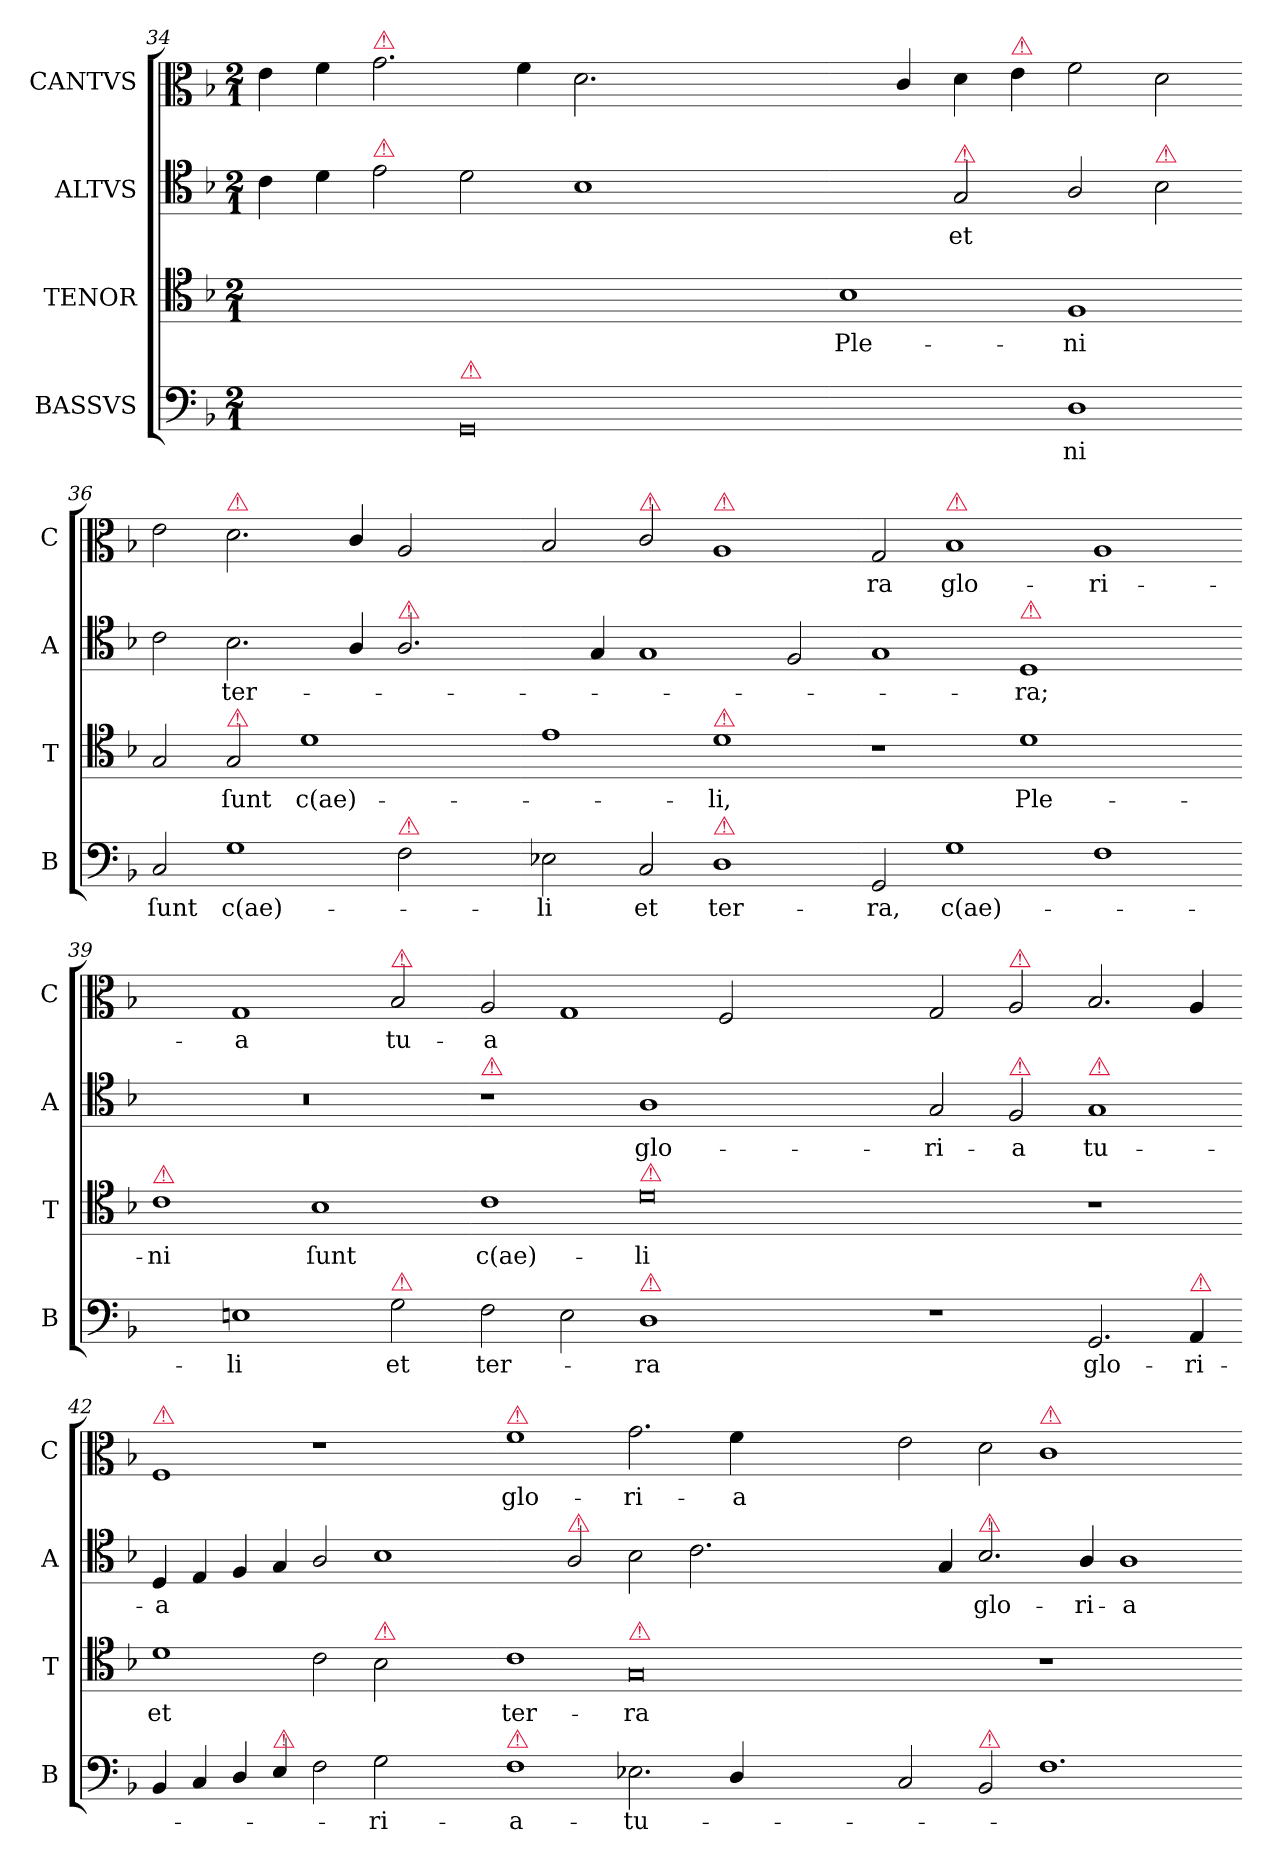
**kern	**text	**kern	**text	**kern	**text	**kern	**text
*part4	*part4	*part3	*part3	*part2	*part2	*part1	*part1
*staff4	*staff4	*staff3	*staff3	*staff2	*staff2	*staff1	*staff1
*I"BASSVS	*	*I"TENOR	*	*I"ALTVS	*	*I"CANTVS	*
*I'B	*	*I'T	*	*I'A	*	*I'C	*
*clefF4	*	*clefC4	*	*clefC4	*	*clefC3	*
*k[b-]	*	*k[b-]	*	*k[b-]	*	*k[b-]	*
*F:	*	*F:	*	*F:	*	*F:	*
*M2/1	*	*M2/1	*	*M2/1	*	*M2/1	*
=34	=34	=34	=34	=34	=34	=34	=34
1ryy	.	0.ryy	.	4c\	.	4e\	.
.	.	.	.	4d\	.	4f\	.
!	!	!	!	!	!	!LO:TX:a:color=crimson:t=⚠	!
!	!	!	!	!LO:TX:a:color=crimson:t=⚠	!	!	!
.	.	.	.	2e\	.	2.g\	.
!LO:TX:a:color=crimson:t=⚠	!	!	!	!	!	!	!
0GG/	.	.	.	2d\	.	.	.
.	.	.	.	.	.	4f\	.
.	.	.	.	1B-\	.	2.d\	.
.	.	.	.	.	.	2.ryy	.
.	.	.	.	2ryy	.	.	.
=35-	=35-	=35-	=35-	=35-	=35-	=35-	=35-
1ryy	.	1B-\	Ple-	2ryy	.	4ryy	.
.	.	.	.	.	.	4c/	.
!	!	!	!	!LO:TX:a:color=crimson:t=⚠	!	!	!
.	.	.	.	2G/	et	4d\	.
!	!	!	!	!	!	!LO:TX:a:color=crimson:t=⚠	!
.	.	.	.	.	.	4e\	.
1D\	-ni	1F/	-ni	2A/	.	2f\	.
!	!	!	!	!LO:TX:a:color=crimson:t=⚠	!	!	!
.	.	.	.	2B-\	.	2d\	.
=36-	=36-	=36-	=36-	=36-	=36-	=36-	=36-
2C/	ſunt	2G/	.	2c\	.	2e\	.
!	!	!	!	!	!	!LO:TX:a:color=crimson:t=⚠	!
!	!	!LO:TX:a:color=crimson:t=⚠	!	!	!	!	!
1G\	c(ae)-	2G/	ſunt	2.B-\	ter-	2.d\	.
.	.	1d\	c(ae)-	.	.	.	.
.	.	.	.	4A/	.	4c/	.
!	!	!	!	!LO:TX:a:color=crimson:t=⚠	!	!	!
!LO:TX:a:color=crimson:t=⚠	!	!	!	!	!	!	!
2F\	.	.	.	2.A/	.	2A/	.
4ryy	.	4ryy	.	.	.	4ryy	.
=37-	=37-	=37-	=37-	=37-	=37-	=37-	=37-
2E-X\	-li	1e\	.	4ryy	.	2B-/	.
.	.	.	.	4G/	.	.	.
!	!	!	!	!	!	!LO:TX:a:color=crimson:t=⚠	!
2C/	et	.	.	1G/	.	2c/	.
!	!	!	!	!	!	!LO:TX:a:color=crimson:t=⚠	!
!	!	!LO:TX:a:color=crimson:t=⚠	!	!	!	!	!
!LO:TX:a:color=crimson:t=⚠	!	!	!	!	!	!	!
1D\	ter-	1d\	-li,	.	.	1A/	.
.	.	.	.	2F/	.	.	.
=38-	=38-	=38-	=38-	=38-	=38-	=38-	=38-
2GG/	-ra,	1r	.	1G/	.	2G/	-ra
!	!	!	!	!	!	!LO:TX:a:color=crimson:t=⚠	!
!	!LO:LY:i	!	!	!	!	!	!
1G\	c(ae)-	.	.	.	.	1B-/	glo-
!	!	!	!	!LO:TX:a:color=crimson:t=⚠	!	!	!
!	!	!	!LO:LY:i	!	!	!	!
.	.	1d\	Ple-	1D/	-ra;	.	.
1F\	.	.	.	.	.	1A/	-ri-
.	.	2ryy	.	2ryy	.	.	.
=39-	=39-	=39-	=39-	=39-	=39-	=39-	=39-
!	!	!LO:TX:a:color=crimson:t=⚠	!	!	!	!	!
!	!	!	!LO:LY:i	!	!	!	!
2ryy	.	1c\	-ni	0r	.	2ryy	.
!	!LO:LY:i	!	!	!	!	!	!
1En\	-li	.	.	.	.	1G/	-a
!	!	!	!LO:LY:i	!	!	!	!
.	.	1B-\	ſunt	.	.	.	.
!	!	!	!	!	!	!LO:TX:a:color=crimson:t=⚠	!
!LO:TX:a:color=crimson:t=⚠	!	!	!	!	!	!	!
!	!LO:LY:i	!	!	!	!	!	!
2G\	et	.	.	.	.	2B-/	tu-
=40-	=40-	=40-	=40-	=40-	=40-	=40-	=40-
!	!	!	!	!LO:TX:a:color=crimson:t=⚠	!	!	!
!	!LO:LY:i	!	!LO:LY:i	!	!	!	!
2F\	ter-	1c\	c(ae)-	1r	.	2A/	-a
2E\	.	.	.	.	.	1G/	.
!	!	!LO:TX:a:color=crimson:t=⚠	!	!	!	!	!
!LO:TX:a:color=crimson:t=⚠	!	!	!	!	!	!	!
!	!LO:LY:i	!	!LO:LY:i	!	!	!	!
1D\	-ra	0d\	-li	1A\	glo-	.	.
.	.	.	.	.	.	2F/	.
1ryy	.	.	.	1ryy	.	1ryy	.
=41-	=41-	=41-	=41-	=41-	=41-	=41-	=41-
1r	.	1ryy	.	2G/	-ri-	2G/	.
!	!	!	!	!	!	!LO:TX:a:color=crimson:t=⚠	!
!	!	!	!	!LO:TX:a:color=crimson:t=⚠	!	!	!
.	.	.	.	2F/	-a	2A/	.
!	!	!	!	!LO:TX:a:color=crimson:t=⚠	!	!	!
2.GG/	glo-	1r	.	1G/	tu-	2.B-/	.
!LO:TX:a:color=crimson:t=⚠	!	!	!	!	!	!	!
4AA/	-ri-	.	.	.	.	4A/	.
=42-	=42-	=42-	=42-	=42-	=42-	=42-	=42-
!	!	!	!	!	!	!LO:TX:a:color=crimson:t=⚠	!
4BB-/	.	1d\	et	4D/	-a	1F/	.
4C/	.	.	.	4E/	.	.	.
4D/	.	.	.	4F/	.	.	.
!LO:TX:a:color=crimson:t=⚠	!	!	!	!	!	!	!
4E/	.	.	.	4G/	.	.	.
2F\	.	2c\	.	2A/	.	1r	.
!	!	!LO:TX:a:color=crimson:t=⚠	!	!	!	!	!
2G\	-ri-	2B-\	.	1B-\	.	.	.
2ryy	.	2ryy	.	.	.	2ryy	.
=43-	=43-	=43-	=43-	=43-	=43-	=43-	=43-
!	!	!	!	!	!	!LO:TX:a:color=crimson:t=⚠	!
!LO:TX:a:color=crimson:t=⚠	!	!	!	!	!	!	!
1F\	-a-	1c\	ter-	2ryy	.	1f\	glo-
!	!	!	!	!LO:TX:a:color=crimson:t=⚠	!	!	!
.	.	.	.	2A/	.	.	.
!	!	!LO:TX:a:color=crimson:t=⚠	!	!	!	!	!
2.E-X\	-tu-	0G/	-ra	2B-\	.	2.g\	-ri-
.	.	.	.	2.c\	.	.	.
4D/	.	.	.	.	.	4f\	-a
1ryy	.	.	.	.	.	1ryy	.
.	.	.	.	2.ryy	.	.	.
=44-	=44-	=44-	=44-	=44-	=44-	=44-	=44-
2C/	.	1ryy	.	4ryy	.	2e\	.
.	.	.	.	4G/	.	.	.
!	!	!	!	!LO:TX:a:color=crimson:t=⚠	!	!	!
!LO:TX:a:color=crimson:t=⚠	!	!	!	!	!	!	!
2BB-/	.	.	.	2.B-/	glo-	2d\	.
!	!	!	!	!	!	!LO:TX:a:color=crimson:t=⚠	!
1.F\	.	1r	.	.	.	1c\	.
.	.	.	.	4A/	-ri-	.	.
.	.	.	.	1A\	-a	.	.
.	.	2ryy	.	.	.	2ryy	.
=-	=-	=-	=-	=-	=-	=-	=-
*-	*-	*-	*-	*-	*-	*-	*-
